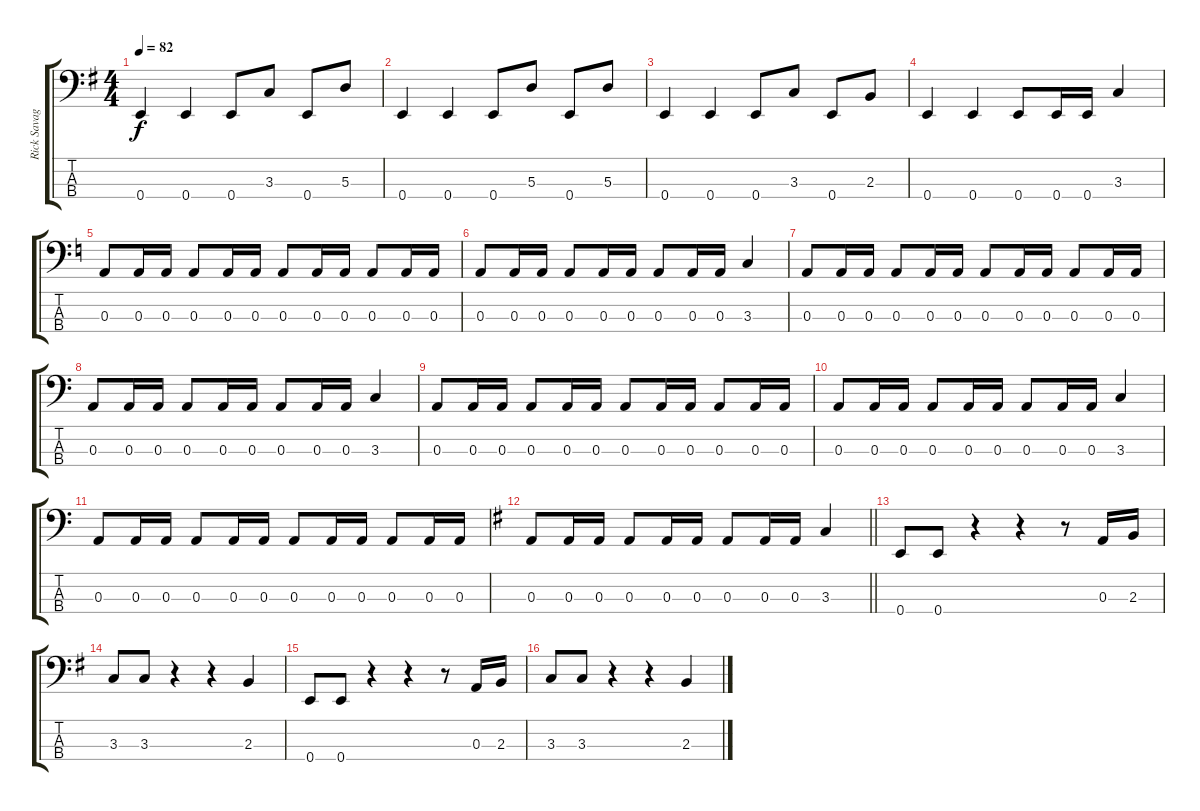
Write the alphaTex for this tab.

\track ("Rick Savage" "Rick Savag") {instrument electricbasspick}
\staff {score tabs}
\tuning (G2 D2 A1 E1) {hide}
\ts (4 4)
\tempo 82
\clef f4
\ks eminor
0.4.4{dy f} 0.4.4 0.4.8 3.3.8 0.4.8 5.3.8 |
0.4.4 0.4.4 0.4.8 5.3.8 0.4.8 5.3.8 |
0.4.4 0.4.4 0.4.8 3.3.8 0.4.8 2.3.8 |
0.4.4 0.4.4 0.4.8 0.4.16 0.4.16 3.3.4 |
\ks aminor
0.3.8 0.3.16 0.3.16 0.3.8 0.3.16 0.3.16 0.3.8 0.3.16 0.3.16 0.3.8 0.3.16 0.3.16 |
0.3.8 0.3.16 0.3.16 0.3.8 0.3.16 0.3.16 0.3.8 0.3.16 0.3.16 3.3.4 |
0.3.8 0.3.16 0.3.16 0.3.8 0.3.16 0.3.16 0.3.8 0.3.16 0.3.16 0.3.8 0.3.16 0.3.16 |
0.3.8 0.3.16 0.3.16 0.3.8 0.3.16 0.3.16 0.3.8 0.3.16 0.3.16 3.3.4 |
0.3.8 0.3.16 0.3.16 0.3.8 0.3.16 0.3.16 0.3.8 0.3.16 0.3.16 0.3.8 0.3.16 0.3.16 |
0.3.8 0.3.16 0.3.16 0.3.8 0.3.16 0.3.16 0.3.8 0.3.16 0.3.16 3.3.4 |
0.3.8 0.3.16 0.3.16 0.3.8 0.3.16 0.3.16 0.3.8 0.3.16 0.3.16 0.3.8 0.3.16 0.3.16 |
\barLineRight lightlight
\ks eminor
0.3.8 0.3.16 0.3.16 0.3.8 0.3.16 0.3.16 0.3.8 0.3.16 0.3.16 3.3.4 |
0.4.8 0.4.8 r.4 r.4 r.8 0.3.16 2.3.16 |
3.3.8 3.3.8 r.4 r.4 2.3.4 |
0.4.8 0.4.8 r.4 r.4 r.8 0.3.16 2.3.16 |
3.3.8 3.3.8 r.4 r.4 2.3.4
